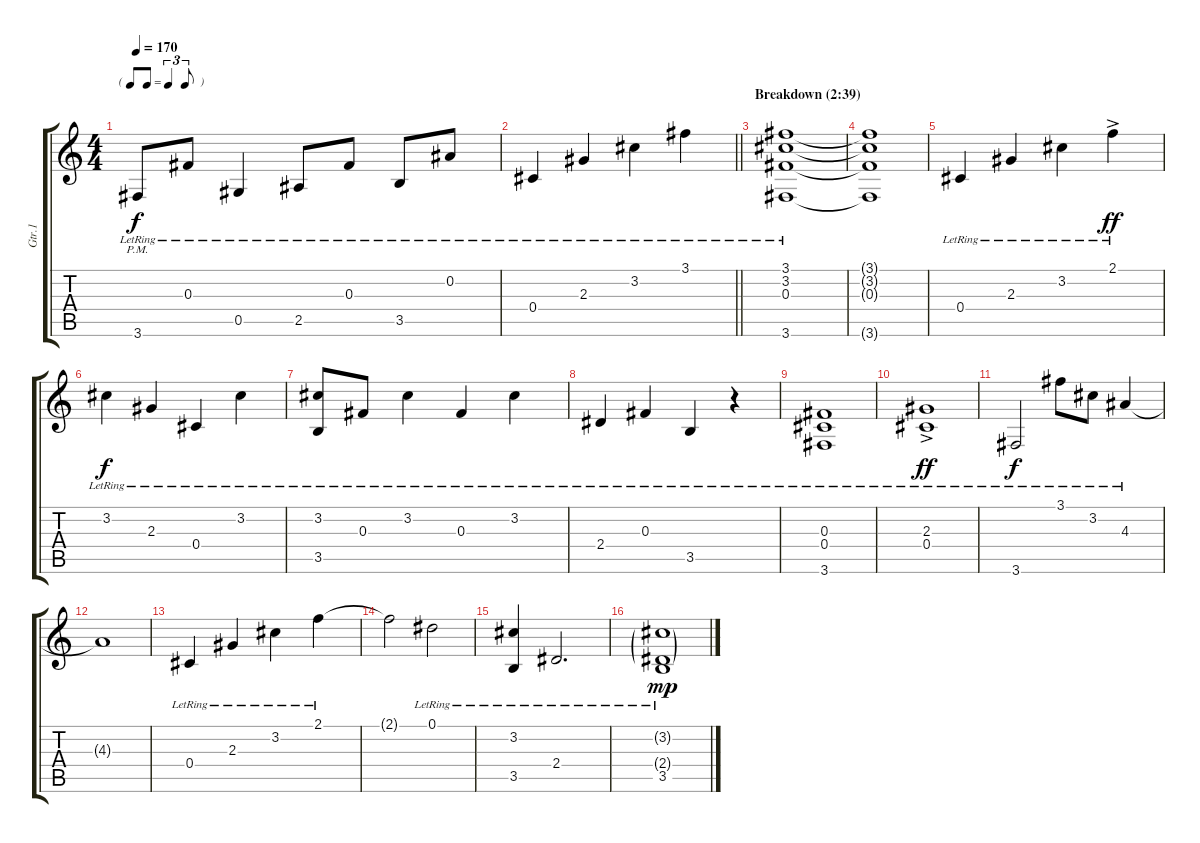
\track ("Gtr.1" "Gtr.1") {instrument acousticguitarnylon}
\staff {score tabs}
\tuning (Eb4 Bb3 Gb3 Db3 Ab2 Eb2) {hide}
\ts (4 4)
\tf triplet8th
\tempo 170
\clef g2
\ks c
3.6{pm lr}.8{dy f} 0.3{lr}.8 0.5{lr}.4 2.5{lr}.8 0.3{lr}.8 3.5{lr}.8 0.2{lr}.8 |
\barLineRight lightlight
0.4{lr}.4 2.3{lr}.4 3.2{lr}.4 3.1{lr}.4 |
\section ("" "Breakdown (2:39)")
(3.1{lr} 3.2{lr} 0.3{lr} 3.6{lr}).1 |
(3.1{t} 3.2{t} 0.3{t} 3.6{t}).1 |
0.4{lr}.4 2.3{lr}.4 3.2{lr}.4 2.1{ac lr}.4{dy ff} |
3.2{lr}.4{dy f} 2.3{lr}.4 0.4{lr}.4 3.2{lr}.4 |
(3.2{lr} 3.5{lr}).8 0.3{lr}.8 3.2{lr}.4 0.3{lr}.4 3.2{lr}.4 |
2.4{lr}.4 0.3{lr}.4 3.5{lr}.4 r.4 |
(0.3{lr} 0.4{lr} 3.6{lr}).1 |
(2.3{ac lr} 0.4{ac lr}).1{dy ff} |
3.6{lr}.2{dy f} 3.1{lr}.8 3.2{lr}.8 4.3{lr}.4 |
4.3{t}.1 |
0.4{lr}.4 2.3{lr}.4 3.2{lr}.4 2.1{lr}.4 |
2.1{t}.2 0.1{lr}.2 |
(3.2{lr} 3.5{lr}).4 2.4{lr}.2{d} |
(3.2{g lr} 2.4{g lr} 3.5{lr}).1{dy mp}
